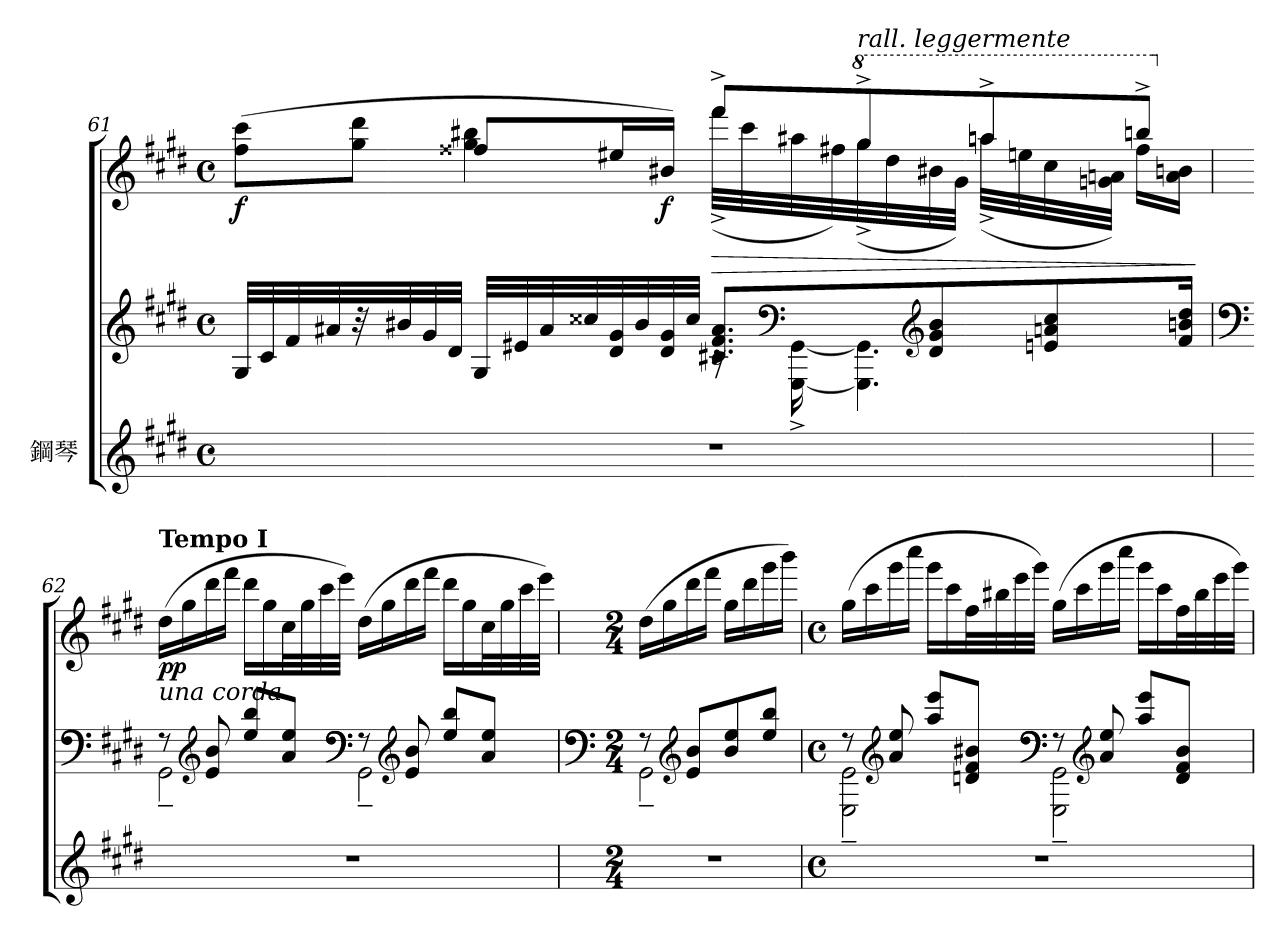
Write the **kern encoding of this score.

**kern	**kern	**kern	**dynam
*part1	*part1	*part1	*part1
*staff3	*staff2	*staff1	*staff1/2/3
*I"鋼琴	*	*	*
!!LO:LB:g=z
*clefG2	*clefG2	*clefG2	*
*k[f#c#g#d#]	*k[f#c#g#d#]	*k[f#c#g#d#]	*
*M4/4	*M4/4	*M4/4	*
*met(c)	*met(c)	*met(c)	*
=61	=61	=61	=61
*	*^	*^	*
*	*	*^	*	*	*
!	!	!	!	!	!	!LO:DY:b
1r	32G#/LLL	2ryy	2.ryy	(>8ff#\ 8ccc#\L	4ryy	f
.	32c#/	.	.	.	.	.
.	32f#/	.	.	.	.	.
.	32a#X/	.	.	.	.	.
.	32r	.	.	8gg#\ 8ddd#\J	.	.
.	32b#X/	.	.	.	.	.
.	32g#/	.	.	.	.	.
.	32d#/JJJ	.	.	.	.	.
.	32G#/LLL	.	.	(<8ff##X/L	4gg#\ 4bb#X\)	.
.	32e#X/	.	.	.	.	.
.	32a#/	.	.	.	.	.
.	32cc##X/	.	.	.	.	.
.	32d#/ 32g#/	.	.	16ee#X/L	.	.
.	32b#/	.	.	.	.	.
!	!	!	!	!	!	!LO:DY:b
.	32d#/ 32g#/	.	.	16b#X/JJ)	.	f
.	32cc##/JJJ	.	.	.	.	.
*	*	*	*	*MM68	*	*
!	!	!	!	!	!	!LO:HP:b
.	8.c#X/ 8.f#/ 8.a#/L	16rc	.	8fff#^/L	(>32fff#^\LLL	>
.	.	.	.	.	32ccc#\	.
*	*clefF4	*	*	*	*	*
*	*	*	*	*MM64	*	*
.	.	[16GGG#\^ [16GG#\^	.	.	32aa#X\	.
.	.	.	.	.	32ff#X\)	.
*	*	*	*	*8va	*	*
*	*	*	*	*MM60	*	*
!	!	!	!	!LO:TX:a:i:t=rall. leggermente	!	!
.	.	4.GGG#\] 4.GG#\]	.	8ggg#^/	(>32ggg#^\	.
.	.	.	.	.	32ddd#\	.
*	*clefG2	*	*	*	*	*
*	*	*	*	*MM56	*	*
.	8d#/ 8g#/ 8b#/	.	.	.	32bb#X\	.
.	.	.	.	.	32gg#\JJJ)	.
*	*	*	*	*MM52	*	*
.	.	.	16ryy	8aaa^/	(>32aaan^\LLL	.
.	.	.	.	.	32eee\	.
*	*	*	*	*MM48	*	*
.	8en/ 8an/ 8cc##/	.	16ryy	.	32ccc#\	.
.	.	.	.	.	32ggn\ 32aan\JJJ)	.
*	*	*	*	*MM44	*	*
.	.	.	16ryy	8bbb^/J	16fff#\LL	.
*	*	*	*	*MM24	*	*
.	16f#/ 16bn/ 16dd#/Jk	.	16ryy	.	16aa\ 16bbn\JJ	.
*	*v	*v	*v	*	*	*
*	*	*v	*v	*
.	.	.	]
!!LO:LB:g=z
=62	=62	=62	=62
*	*clefF4	*	*
*	*^	*	*
*	*	*	*X8va	*
!	!	!	!LO:TX:a:B:t=Tempo I	!
!	!LO:TX:a:i:t=una corda	!	!	!
!	!	!	!	!LO:DY:b
1r	8r	2GG#~\	(>16dd#\LL	pp
.	.	.	16gg#\	.
*	*clefG2	*	*	*
.	8e/ 8b/	.	16ddd#\	.
.	.	.	16fff#\JJ	.
.	8ee/ 8bb/L	.	16ddd#\LL	.
.	.	.	16gg#\	.
.	8a/ 8ee/J	.	32cc#\L	.
.	.	.	32gg#\	.
.	.	.	32ccc#\	.
.	.	.	32eee\JJJ)	.
*	*clefF4	*	*	*
.	8r	2GG#~\	(>16dd#\LL	.
.	.	.	16gg#\	.
*	*clefG2	*	*	*
.	8e/ 8b/	.	16ddd#\	.
.	.	.	16fff#\JJ	.
.	8ee/ 8bb/L	.	16ddd#\LL	.
.	.	.	16gg#\	.
.	8a/ 8ee/J	.	32cc#\L	.
.	.	.	32gg#\	.
.	.	.	32ccc#\	.
.	.	.	32eee\JJJ)	.
=63	=63	=63	=63	=63
*	*clefF4	*	*	*
*M2/4	*M2/4	*	*M2/4	*
2r	8r	2GG#~\	(>16dd#\LL	.
.	.	.	16gg#\	.
*	*clefG2	*	*	*
.	8e/ 8b/L	.	16ddd#\	.
.	.	.	16fff#\JJ	.
.	8b/ 8ee/	.	16gg#\LL	.
.	.	.	16ddd#\	.
.	8ee/ 8bb/J	.	16ggg#\	.
.	.	.	16bbb\JJ)	.
!!LO:LB:g=z
=64	=64	=64	=64	=64
*M4/4	*M4/4	*	*M4/4	*
*met(c)	*met(c)	*	*met(c)	*
1r	8r	2E\~ 2e\~	(>16gg#\LL	.
.	.	.	16ccc#\	.
*	*clefG2	*	*	*
.	8a/ 8ee/	.	16ggg#\	.
.	.	.	16cccc#\JJ	.
.	8aa/ 8eee/L	.	16ggg#\LL	.
.	.	.	16ccc#\	.
.	8dn/ 8f#/ 8b#X/J	.	32ff#\L	.
.	.	.	32bb#X\	.
.	.	.	32eee\	.
.	.	.	32ggg#\JJJ)	.
*	*clefF4	*	*	*
.	8r	2GGG#\~ 2GG#\~	(>16gg#\LL	.
.	.	.	16ccc#\	.
*	*clefG2	*	*	*
.	8a/ 8ee/	.	16ggg#\	.
.	.	.	16cccc#\JJ	.
.	8aa/ 8eee/L	.	16ggg#\LL	.
.	.	.	16ccc#\	.
.	8d/ 8f#/ 8b#/J	.	32ff#\L	.
.	.	.	32bb#\	.
.	.	.	32eee\	.
.	.	.	32ggg#\JJJ)	.
*	*v	*v	*	*
=	=	=	=
*-	*-	*-	*-
